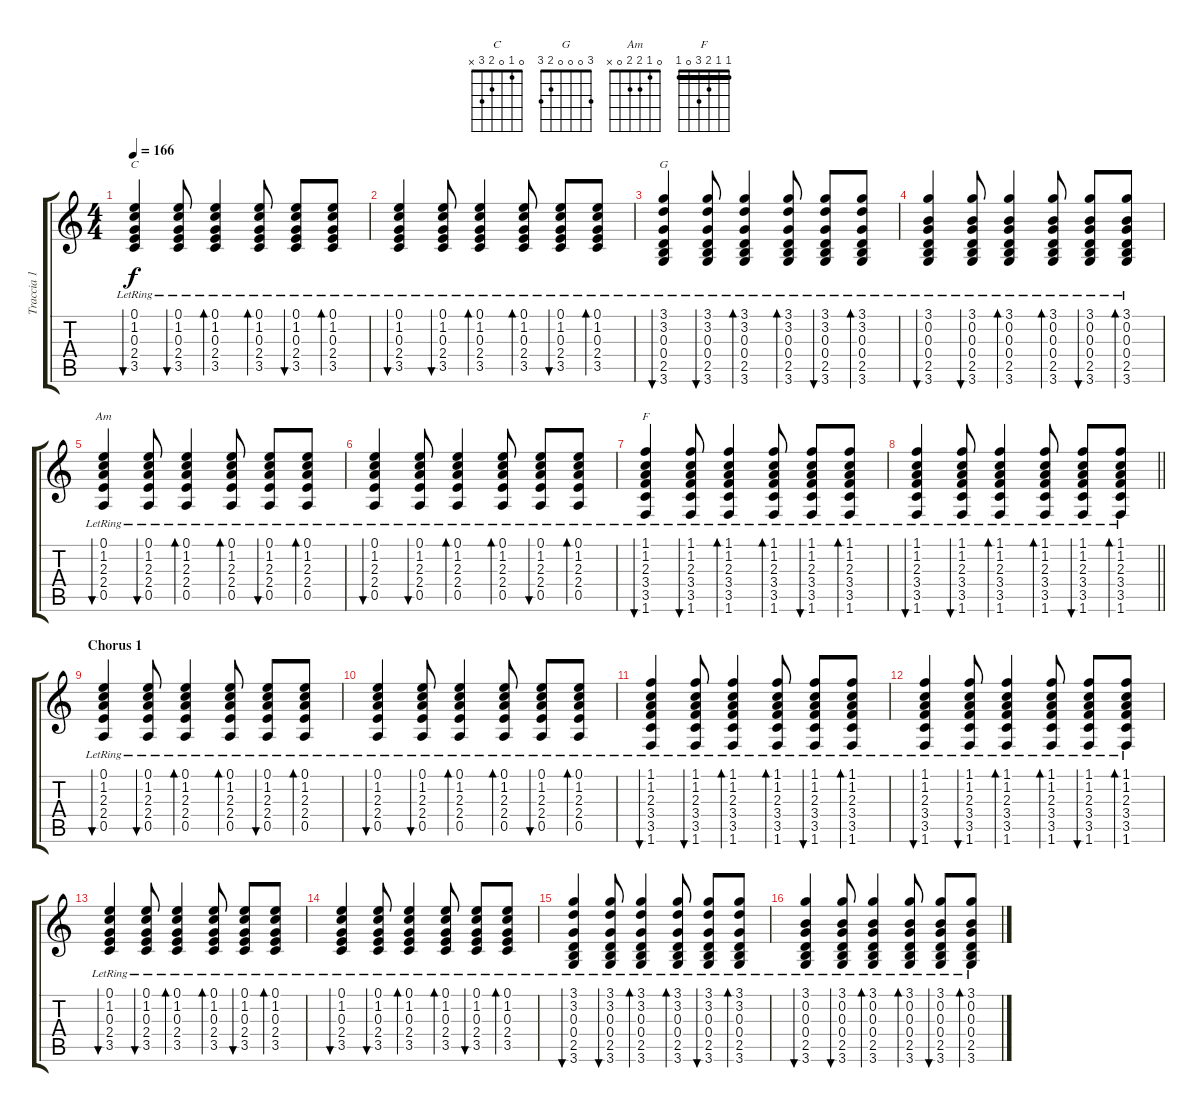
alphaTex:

\track ("Traccia 1" "Traccia 1") {instrument acousticguitarsteel}
\staff {score tabs}
\tuning (E4 B3 G3 D3 A2 E2) {hide}
\chord ("C" 0 1 0 2 3 x)
\chord ("G" 3 0 0 0 2 3)
\chord ("Am" 0 1 2 2 0 x)
\chord ("F" 1 1 2 3 0 1) {barre 1}
\ts (4 4)
\tempo 166
\clef g2
\ks c
(0.1{lr} 1.2{lr} 0.3{lr} 2.4{lr} 3.5{lr}).4{bu 120 ch "C" dy f} (0.1{lr} 1.2{lr} 0.3{lr} 2.4{lr} 3.5{lr}).8{bu 120} (0.1{lr} 1.2{lr} 0.3{lr} 2.4{lr} 3.5{lr}).4{bd 120} (0.1{lr} 1.2{lr} 0.3{lr} 2.4{lr} 3.5{lr}).8{bd 120} (0.1{lr} 1.2{lr} 0.3{lr} 2.4{lr} 3.5{lr}).8{bu 120} (0.1{lr} 1.2{lr} 0.3{lr} 2.4{lr} 3.5{lr}).8{bd 120} |
(0.1{lr} 1.2{lr} 0.3{lr} 2.4{lr} 3.5{lr}).4{bu 120} (0.1{lr} 1.2{lr} 0.3{lr} 2.4{lr} 3.5{lr}).8{bu 120} (0.1{lr} 1.2{lr} 0.3{lr} 2.4{lr} 3.5{lr}).4{bd 120} (0.1{lr} 1.2{lr} 0.3{lr} 2.4{lr} 3.5{lr}).8{bd 120} (0.1{lr} 1.2{lr} 0.3{lr} 2.4{lr} 3.5{lr}).8{bu 120} (0.1{lr} 1.2{lr} 0.3{lr} 2.4{lr} 3.5{lr}).8{bd 120} |
(3.1{lr} 3.2{lr} 0.3{lr} 0.4{lr} 2.5{lr} 3.6{lr}).4{bu 120 ch "G"} (3.1{lr} 3.2{lr} 0.3{lr} 0.4{lr} 2.5{lr} 3.6{lr}).8{bu 120} (3.1{lr} 3.2{lr} 0.3{lr} 0.4{lr} 2.5{lr} 3.6{lr}).4{bd 120} (3.1{lr} 3.2{lr} 0.3{lr} 0.4{lr} 2.5{lr} 3.6{lr}).8{bd 120} (3.1{lr} 3.2{lr} 0.3{lr} 0.4{lr} 2.5{lr} 3.6{lr}).8{bu 120} (3.1{lr} 3.2{lr} 0.3{lr} 0.4{lr} 2.5{lr} 3.6{lr}).8{bd 120} |
(3.1{lr} 0.2{lr} 0.3{lr} 0.4{lr} 2.5{lr} 3.6{lr}).4{bu 120} (3.1{lr} 0.2{lr} 0.3{lr} 0.4{lr} 2.5{lr} 3.6{lr}).8{bu 120} (3.1{lr} 0.2{lr} 0.3{lr} 0.4{lr} 2.5{lr} 3.6{lr}).4{bd 120} (3.1{lr} 0.2{lr} 0.3{lr} 0.4{lr} 2.5{lr} 3.6{lr}).8{bd 120} (3.1{lr} 0.2{lr} 0.3{lr} 0.4{lr} 2.5{lr} 3.6{lr}).8{bu 120} (3.1{lr} 0.2{lr} 0.3{lr} 0.4{lr} 2.5{lr} 3.6{lr}).8{bd 120} |
(0.1{lr} 1.2{lr} 2.3{lr} 2.4{lr} 0.5{lr}).4{bu 120 ch "Am"} (0.1{lr} 1.2{lr} 2.3{lr} 2.4{lr} 0.5{lr}).8{bu 120} (0.1{lr} 1.2{lr} 2.3{lr} 2.4{lr} 0.5{lr}).4{bd 120} (0.1{lr} 1.2{lr} 2.3{lr} 2.4{lr} 0.5{lr}).8{bd 120} (0.1{lr} 1.2{lr} 2.3{lr} 2.4{lr} 0.5{lr}).8{bu 120} (0.1{lr} 1.2{lr} 2.3{lr} 2.4{lr} 0.5{lr}).8{bd 120} |
(0.1{lr} 1.2{lr} 2.3{lr} 2.4{lr} 0.5{lr}).4{bu 120} (0.1{lr} 1.2{lr} 2.3{lr} 2.4{lr} 0.5{lr}).8{bu 120} (0.1{lr} 1.2{lr} 2.3{lr} 2.4{lr} 0.5{lr}).4{bd 120} (0.1{lr} 1.2{lr} 2.3{lr} 2.4{lr} 0.5{lr}).8{bd 120} (0.1{lr} 1.2{lr} 2.3{lr} 2.4{lr} 0.5{lr}).8{bu 120} (0.1{lr} 1.2{lr} 2.3{lr} 2.4{lr} 0.5{lr}).8{bd 120} |
(1.1{lr} 1.2{lr} 2.3{lr} 3.4{lr} 3.5{lr} 1.6{lr}).4{bu 120 ch "F"} (1.1{lr} 1.2{lr} 2.3{lr} 3.4{lr} 3.5{lr} 1.6{lr}).8{bu 120} (1.1{lr} 1.2{lr} 2.3{lr} 3.4{lr} 3.5{lr} 1.6{lr}).4{bd 120} (1.1{lr} 1.2{lr} 2.3{lr} 3.4{lr} 3.5{lr} 1.6{lr}).8{bd 120} (1.1{lr} 1.2{lr} 2.3{lr} 3.4{lr} 3.5{lr} 1.6{lr}).8{bu 120} (1.1{lr} 1.2{lr} 2.3{lr} 3.4{lr} 3.5{lr} 1.6{lr}).8{bd 120} |
\barLineRight lightlight
(1.1{lr} 1.2{lr} 2.3{lr} 3.4{lr} 3.5{lr} 1.6{lr}).4{bu 120} (1.1{lr} 1.2{lr} 2.3{lr} 3.4{lr} 3.5{lr} 1.6{lr}).8{bu 120} (1.1{lr} 1.2{lr} 2.3{lr} 3.4{lr} 3.5{lr} 1.6{lr}).4{bd 120} (1.1{lr} 1.2{lr} 2.3{lr} 3.4{lr} 3.5{lr} 1.6{lr}).8{bd 120} (1.1{lr} 1.2{lr} 2.3{lr} 3.4{lr} 3.5{lr} 1.6{lr}).8{bu 120} (1.1{lr} 1.2{lr} 2.3{lr} 3.4{lr} 3.5{lr} 1.6{lr}).8{bd 120} |
\section ("" "Chorus 1")
(0.1{lr} 1.2{lr} 2.3{lr} 2.4{lr} 0.5{lr}).4{bu 120} (0.1{lr} 1.2{lr} 2.3{lr} 2.4{lr} 0.5{lr}).8{bu 120} (0.1{lr} 1.2{lr} 2.3{lr} 2.4{lr} 0.5{lr}).4{bd 120} (0.1{lr} 1.2{lr} 2.3{lr} 2.4{lr} 0.5{lr}).8{bd 120} (0.1{lr} 1.2{lr} 2.3{lr} 2.4{lr} 0.5{lr}).8{bu 120} (0.1{lr} 1.2{lr} 2.3{lr} 2.4{lr} 0.5{lr}).8{bd 120} |
(0.1{lr} 1.2{lr} 2.3{lr} 2.4{lr} 0.5{lr}).4{bu 120} (0.1{lr} 1.2{lr} 2.3{lr} 2.4{lr} 0.5{lr}).8{bu 120} (0.1{lr} 1.2{lr} 2.3{lr} 2.4{lr} 0.5{lr}).4{bd 120} (0.1{lr} 1.2{lr} 2.3{lr} 2.4{lr} 0.5{lr}).8{bd 120} (0.1{lr} 1.2{lr} 2.3{lr} 2.4{lr} 0.5{lr}).8{bu 120} (0.1{lr} 1.2{lr} 2.3{lr} 2.4{lr} 0.5{lr}).8{bd 120} |
(1.1{lr} 1.2{lr} 2.3{lr} 3.4{lr} 3.5{lr} 1.6{lr}).4{bu 120} (1.1{lr} 1.2{lr} 2.3{lr} 3.4{lr} 3.5{lr} 1.6{lr}).8{bu 120} (1.1{lr} 1.2{lr} 2.3{lr} 3.4{lr} 3.5{lr} 1.6{lr}).4{bd 120} (1.1{lr} 1.2{lr} 2.3{lr} 3.4{lr} 3.5{lr} 1.6{lr}).8{bd 120} (1.1{lr} 1.2{lr} 2.3{lr} 3.4{lr} 3.5{lr} 1.6{lr}).8{bu 120} (1.1{lr} 1.2{lr} 2.3{lr} 3.4{lr} 3.5{lr} 1.6{lr}).8{bd 120} |
(1.1{lr} 1.2{lr} 2.3{lr} 3.4{lr} 3.5{lr} 1.6{lr}).4{bu 120} (1.1{lr} 1.2{lr} 2.3{lr} 3.4{lr} 3.5{lr} 1.6{lr}).8{bu 120} (1.1{lr} 1.2{lr} 2.3{lr} 3.4{lr} 3.5{lr} 1.6{lr}).4{bd 120} (1.1{lr} 1.2{lr} 2.3{lr} 3.4{lr} 3.5{lr} 1.6{lr}).8{bd 120} (1.1{lr} 1.2{lr} 2.3{lr} 3.4{lr} 3.5{lr} 1.6{lr}).8{bu 120} (1.1{lr} 1.2{lr} 2.3{lr} 3.4{lr} 3.5{lr} 1.6{lr}).8{bd 120} |
(0.1{lr} 1.2{lr} 0.3{lr} 2.4{lr} 3.5{lr}).4{bu 120} (0.1{lr} 1.2{lr} 0.3{lr} 2.4{lr} 3.5{lr}).8{bu 120} (0.1{lr} 1.2{lr} 0.3{lr} 2.4{lr} 3.5{lr}).4{bd 120} (0.1{lr} 1.2{lr} 0.3{lr} 2.4{lr} 3.5{lr}).8{bd 120} (0.1{lr} 1.2{lr} 0.3{lr} 2.4{lr} 3.5{lr}).8{bu 120} (0.1{lr} 1.2{lr} 0.3{lr} 2.4{lr} 3.5{lr}).8{bd 120} |
(0.1{lr} 1.2{lr} 0.3{lr} 2.4{lr} 3.5{lr}).4{bu 120} (0.1{lr} 1.2{lr} 0.3{lr} 2.4{lr} 3.5{lr}).8{bu 120} (0.1{lr} 1.2{lr} 0.3{lr} 2.4{lr} 3.5{lr}).4{bd 120} (0.1{lr} 1.2{lr} 0.3{lr} 2.4{lr} 3.5{lr}).8{bd 120} (0.1{lr} 1.2{lr} 0.3{lr} 2.4{lr} 3.5{lr}).8{bu 120} (0.1{lr} 1.2{lr} 0.3{lr} 2.4{lr} 3.5{lr}).8{bd 120} |
(3.1{lr} 3.2{lr} 0.3{lr} 0.4{lr} 2.5{lr} 3.6{lr}).4{bu 120} (3.1{lr} 3.2{lr} 0.3{lr} 0.4{lr} 2.5{lr} 3.6{lr}).8{bu 120} (3.1{lr} 3.2{lr} 0.3{lr} 0.4{lr} 2.5{lr} 3.6{lr}).4{bd 120} (3.1{lr} 3.2{lr} 0.3{lr} 0.4{lr} 2.5{lr} 3.6{lr}).8{bd 120} (3.1{lr} 3.2{lr} 0.3{lr} 0.4{lr} 2.5{lr} 3.6{lr}).8{bu 120} (3.1{lr} 3.2{lr} 0.3{lr} 0.4{lr} 2.5{lr} 3.6{lr}).8{bd 120} |
(3.1{lr} 0.2{lr} 0.3{lr} 0.4{lr} 2.5{lr} 3.6{lr}).4{bu 120} (3.1{lr} 0.2{lr} 0.3{lr} 0.4{lr} 2.5{lr} 3.6{lr}).8{bu 120} (3.1{lr} 0.2{lr} 0.3{lr} 0.4{lr} 2.5{lr} 3.6{lr}).4{bd 120} (3.1{lr} 0.2{lr} 0.3{lr} 0.4{lr} 2.5{lr} 3.6{lr}).8{bd 120} (3.1{lr} 0.2{lr} 0.3{lr} 0.4{lr} 2.5{lr} 3.6{lr}).8{bu 120} (3.1{lr} 0.2{lr} 0.3{lr} 0.4{lr} 2.5{lr} 3.6{lr}).8{bd 120}
